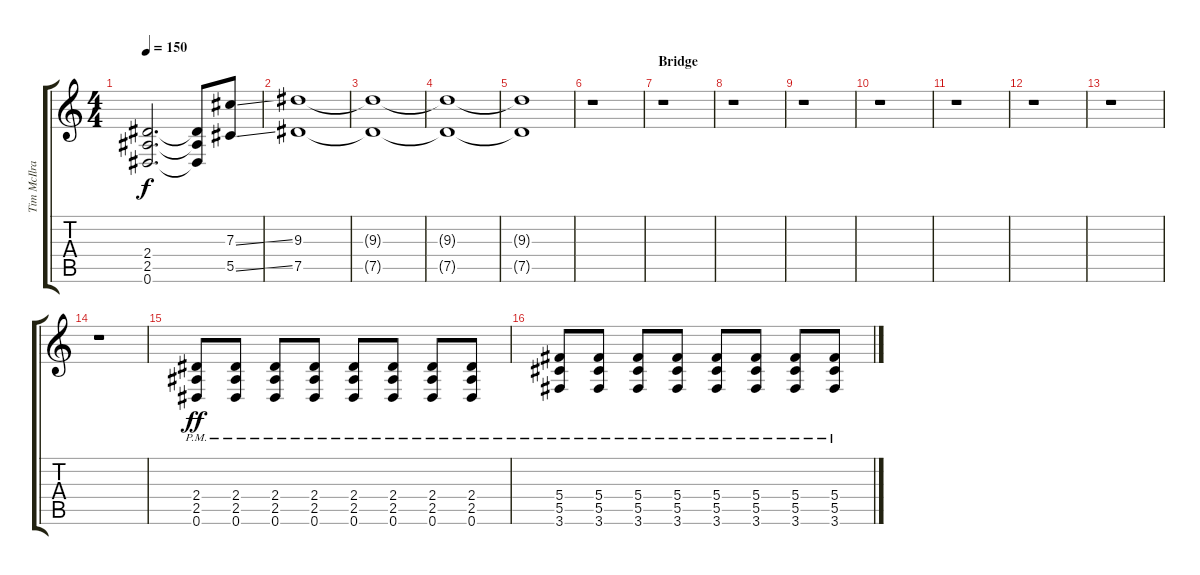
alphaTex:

\track ("Tim McIlrath - Guitar One" "Tim McIlra") {instrument distortionguitar}
\staff {score tabs}
\tuning (Eb4 Bb3 Gb3 Db3 Ab2 Eb2) {hide}
\ts (4 4)
\tempo 150
\clef g2
\ks c
(2.4{t} 2.5{t} 0.6{t}).2{d dy f} (2.4{t} 2.5{t} 0.6{t}).8 (7.3{ss} 5.5{ss}).8 |
(9.3 7.5).1 |
(9.3{t} 7.5{t}).1 |
(9.3{t} 7.5{t}).1 |
(9.3{t} 7.5{t}).1 |
r.1 |
\section ("" "Bridge")
r.1 |
r.1 |
r.1 |
r.1 |
r.1 |
r.1 |
r.1 |
r.1 |
(2.4{pm} 2.5{pm} 0.6{pm}).8{dy ff} (2.4{pm} 2.5{pm} 0.6{pm}).8 (2.4{pm} 2.5{pm} 0.6{pm}).8 (2.4{pm} 2.5{pm} 0.6{pm}).8 (2.4{pm} 2.5{pm} 0.6{pm}).8 (2.4{pm} 2.5{pm} 0.6{pm}).8 (2.4{pm} 2.5{pm} 0.6{pm}).8 (2.4{pm} 2.5{pm} 0.6{pm}).8 |
(5.4{pm} 5.5{pm} 3.6{pm}).8 (5.4{pm} 5.5{pm} 3.6{pm}).8 (5.4{pm} 5.5{pm} 3.6{pm}).8 (5.4{pm} 5.5{pm} 3.6{pm}).8 (5.4{pm} 5.5{pm} 3.6{pm}).8 (5.4{pm} 5.5{pm} 3.6{pm}).8 (5.4{pm} 5.5{pm} 3.6{pm}).8 (5.4{pm} 5.5{pm} 3.6{pm}).8
